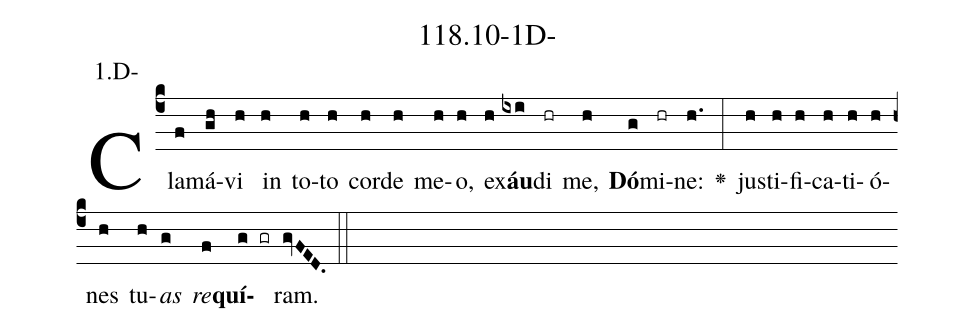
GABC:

name: 118.10-1D-;
annotation: 1.D-;
%%
(c4)Cla(f)má(gh)vi(h) in(h) to(h)to(h) cor(h)de(h) me(h)o,(h) ex(h)<b>áu</b>(ixi)di(hr) me,(h) <b>Dó</b>(g)mi(hr)ne:(h.) <v>\greheightstar</v>(:) jus(h)ti(h)fi(h)ca(h)ti(h)ó(h)nes(h) tu(h)<i>as</i>(g) <i>re</i>(f)<b>quí</b>(g gr)ram.(gvFED.) (::)


%E(h) u(h) o(g) u(f) a(g) e.(gvFED.) (::)
